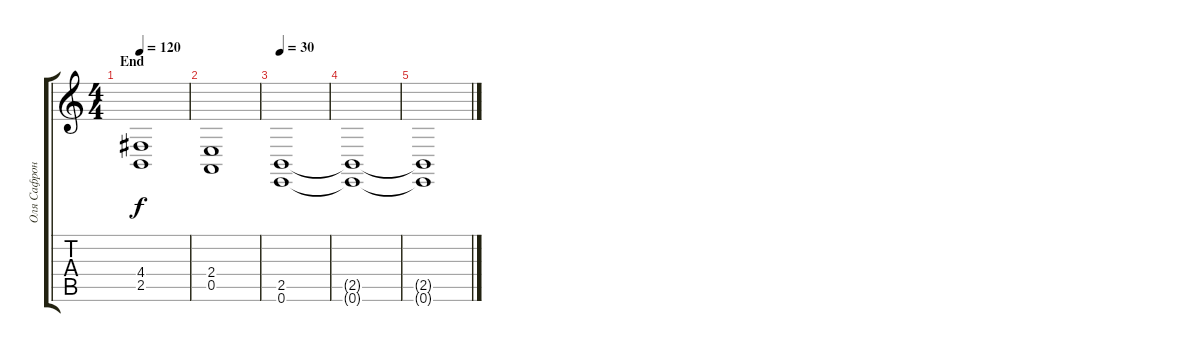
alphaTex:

\track ("Оля Сафроненко" "Оля Сафрон") {instrument pad1newage}
\staff {score tabs}
\tuning (E4 B3 G3 D3 A2 E2) {hide}
\ts (4 4)
\section ("" "End")
\tempo 120
\clef g2
\ks c
(4.4 2.5).1{dy f} |
(2.4 0.5).1 |
\tempo 30
(2.5 0.6).1 |
(2.5{t} 0.6{t}).1 |
(2.5{t} 0.6{t}).1
